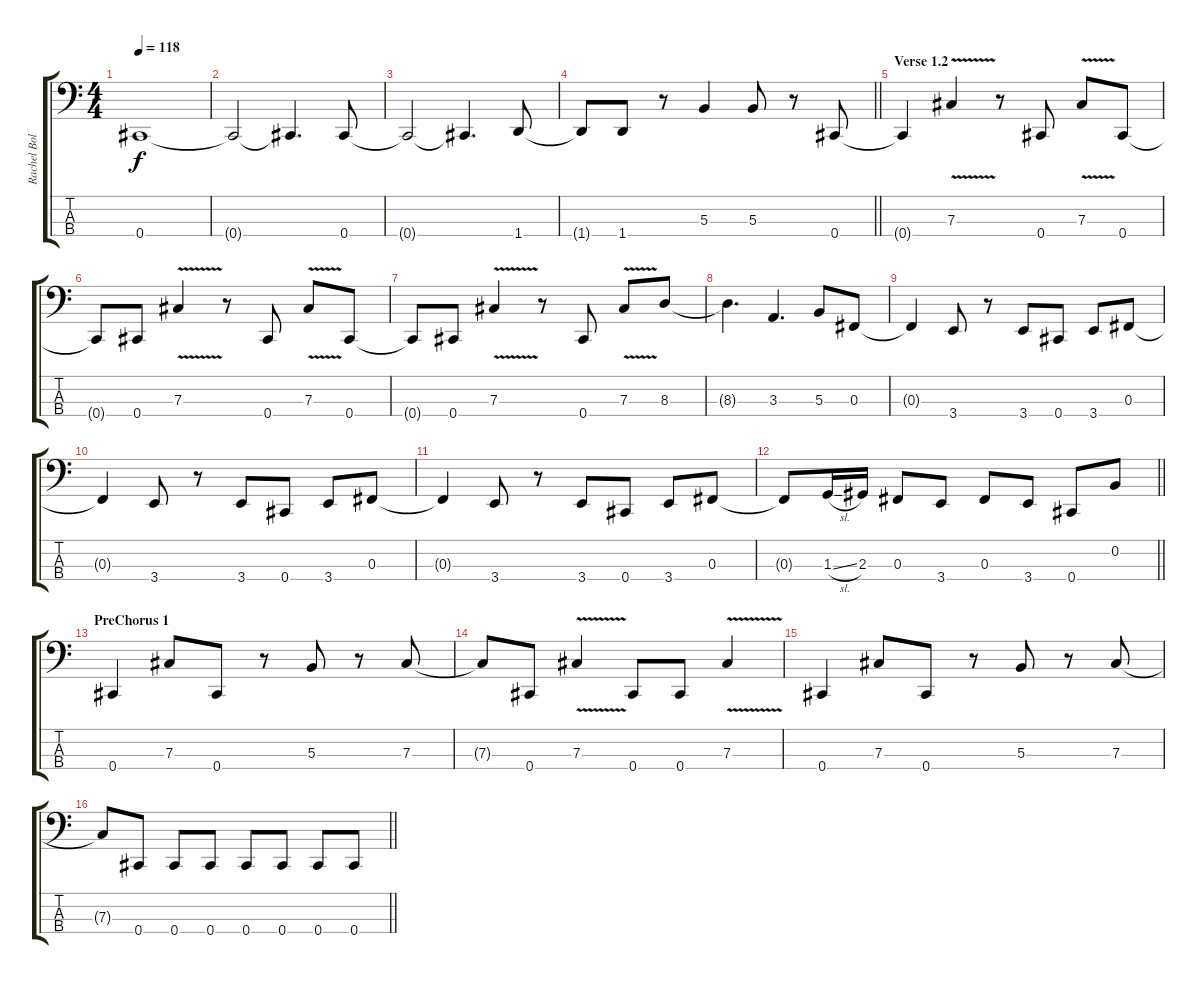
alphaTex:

\track ("Rachel Bolan" "Rachel Bol") {instrument electricbasspick}
\staff {score tabs}
\tuning (E2 B1 Gb1 Db1) {hide}
\ts (4 4)
\tempo 118
\clef f4
\ks c
0.4{t}.1{dy f} |
0.4{t}.2 0.4{t}.4{d} 0.4.8 |
0.4{t}.2 0.4{t}.4{d} 1.4.8 |
\barLineRight lightlight
1.4{t}.8 1.4.8 r.8 5.3.4 5.3.8 r.8 0.4.8 |
\section ("" "Verse 1.2")
0.4{t}.4 7.3{v}.4 r.8 0.4.8 7.3{v}.8 0.4.8 |
0.4{t}.8 0.4.8 7.3{v}.4 r.8 0.4.8 7.3{v}.8 0.4.8 |
0.4{t}.8 0.4.8 7.3{v}.4 r.8 0.4.8 7.3{v}.8 8.3.8 |
8.3{t}.4{d} 3.3.4{d} 5.3.8 0.3.8 |
0.3{t}.4 3.4.8 r.8 3.4.8 0.4.8 3.4.8 0.3.8 |
0.3{t}.4 3.4.8 r.8 3.4.8 0.4.8 3.4.8 0.3.8 |
0.3{t}.4 3.4.8 r.8 3.4.8 0.4.8 3.4.8 0.3.8 |
\barLineRight lightlight
0.3{t}.8 1.3{sl}.16 2.3.16 0.3.8 3.4.8 0.3.8 3.4.8 0.4.8 0.2.8 |
\section ("" "PreChorus 1")
0.4.4 7.3.8 0.4.8 r.8 5.3.8 r.8 7.3.8 |
7.3{t}.8 0.4.8 7.3{v}.4 0.4.8 0.4.8 7.3{v}.4 |
0.4.4 7.3.8 0.4.8 r.8 5.3.8 r.8 7.3.8 |
\barLineRight lightlight
7.3{t}.8 0.4.8 0.4.8 0.4.8 0.4.8 0.4.8 0.4.8 0.4.8
